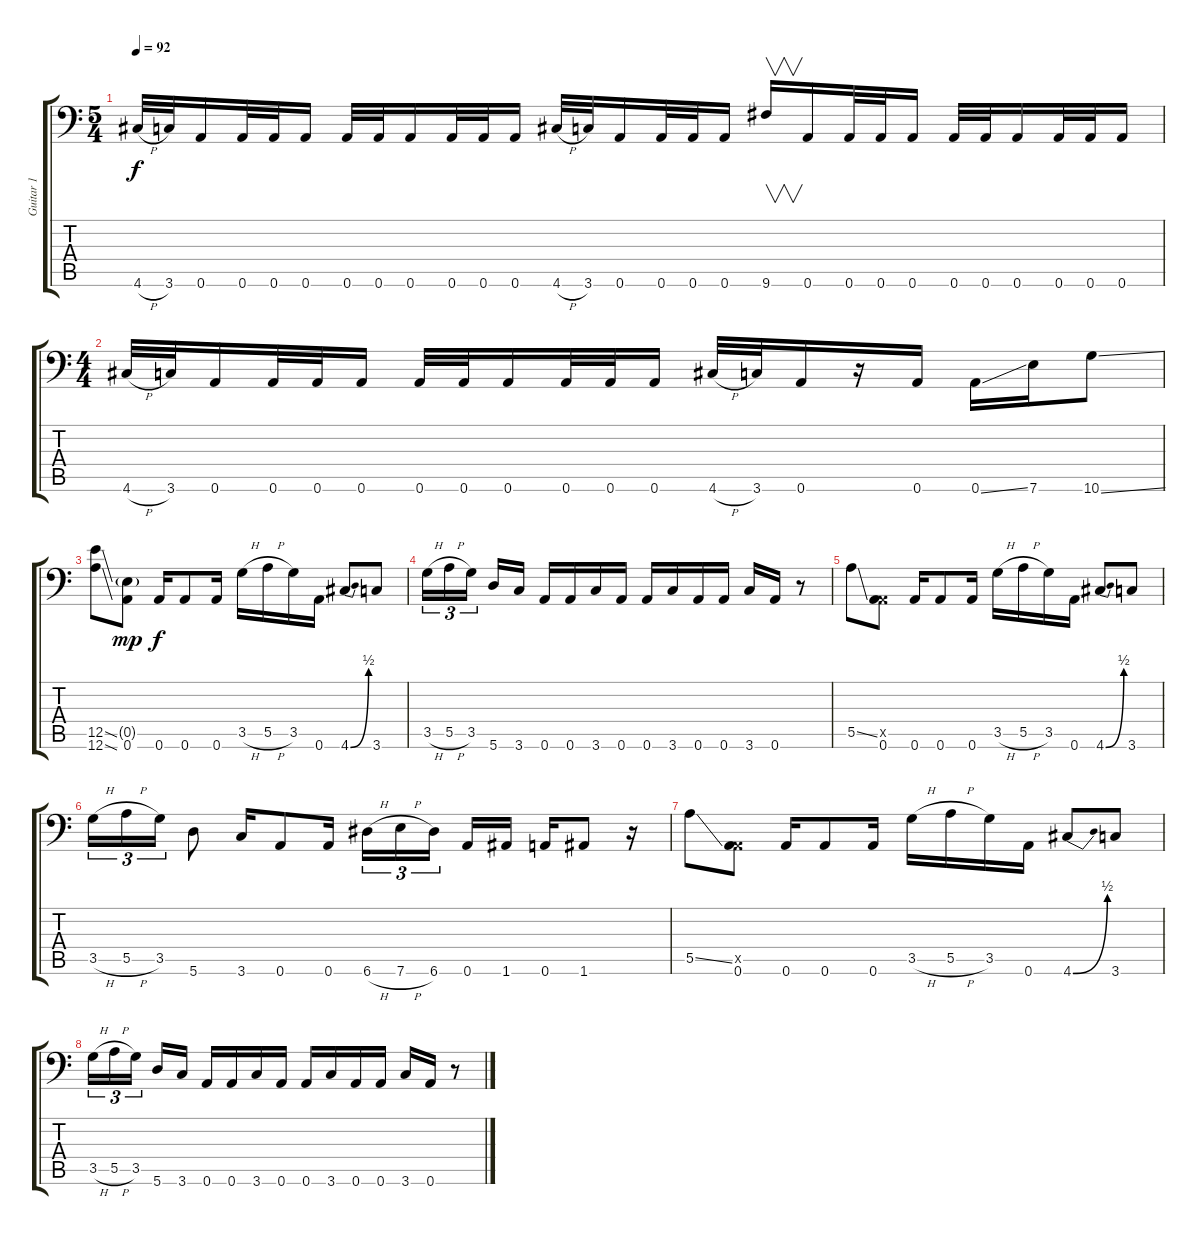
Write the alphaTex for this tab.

\track ("Guitar 1" "Guitar 1") {instrument distortionguitar}
\staff {score tabs}
\tuning (B3 Gb3 D3 A2 E2 A1) {hide}
\ts (5 4)
\tempo 92
\clef f4
\ks c
4.6{h}.32{dy f} 3.6.32 0.6.16 0.6.32 0.6.32 0.6.16 0.6.32 0.6.32 0.6.16 0.6.32 0.6.32 0.6.16 4.6{h}.32 3.6.32 0.6.16 0.6.32 0.6.32 0.6.16 9.6.16{v} 0.6.16 0.6.32 0.6.32 0.6.16 0.6.32 0.6.32 0.6.16 0.6.32 0.6.32 0.6.16 |
\ts (4 4)
4.6{h}.32 3.6.32 0.6.16 0.6.32 0.6.32 0.6.16 0.6.32 0.6.32 0.6.16 0.6.32 0.6.32 0.6.16 4.6{h}.32 3.6.32 0.6.16 r.16 0.6.16 0.6{ss}.16 7.6.16 10.6{ss}.8 |
(12.5{ss} 12.6{ss}).8 (0.5{g} 0.6).8{dy mp} 0.6.16{dy f} 0.6.8 0.6.16 3.5{h}.16 5.5{h}.16 3.5.16 0.6.16 4.6{be (bend 0 0 60 2)}.8 3.6.8 |
3.5{h}.16{tu (3 2)} 5.5{h}.16{tu (3 2)} 3.5.16{tu (3 2)} 5.6.16 3.6.16 0.6.16 0.6.16 3.6.16 0.6.16 0.6.16 3.6.16 0.6.16 0.6.16 3.6.16 0.6.16 r.8 |
5.5{ss}.8 (-7.5{x} 0.6).8 0.6.16 0.6.8 0.6.16 3.5{h}.16 5.5{h}.16 3.5.16 0.6.16 4.6{be (bend 0 0 60 2)}.8 3.6.8 |
3.5{h}.16{tu (3 2)} 5.5{h}.16{tu (3 2)} 3.5.16{tu (3 2)} 5.6.8 3.6.16 0.6.8 0.6.16 6.6{h}.16{tu (3 2)} 7.6{h}.16{tu (3 2)} 6.6.16{tu (3 2)} 0.6.16 1.6.16 0.6.16 1.6.8 r.16 |
5.5{ss}.8 (-7.5{x} 0.6).8 0.6.16 0.6.8 0.6.16 3.5{h}.16 5.5{h}.16 3.5.16 0.6.16 4.6{be (bend 0 0 60 2)}.8 3.6.8 |
3.5{h}.16{tu (3 2)} 5.5{h}.16{tu (3 2)} 3.5.16{tu (3 2)} 5.6.16 3.6.16 0.6.16 0.6.16 3.6.16 0.6.16 0.6.16 3.6.16 0.6.16 0.6.16 3.6.16 0.6.16 r.8
